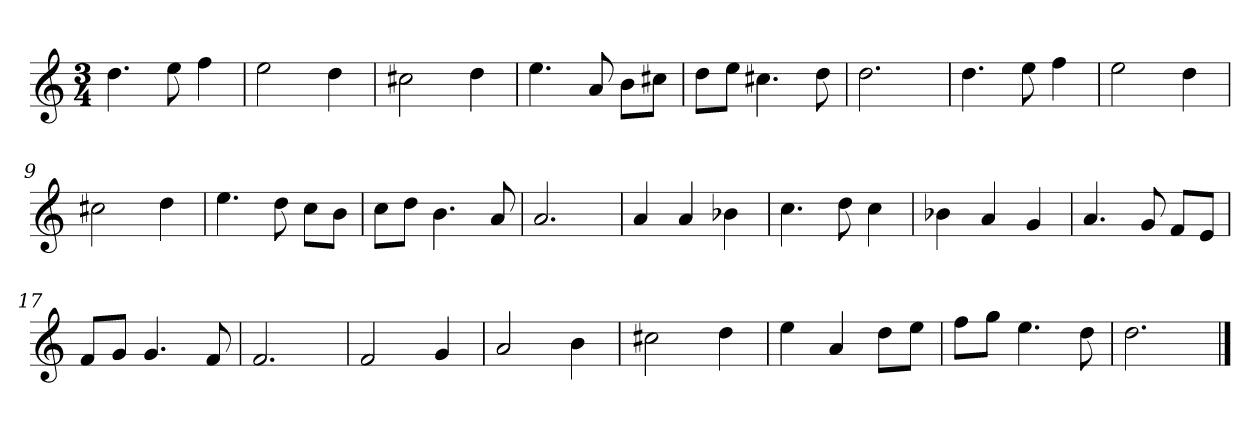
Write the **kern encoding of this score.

**kern
*part1
*staff1
*k[]
*M3/4
*MM120
=1
4.dd
8ee
4ff
=2
2ee
4dd
=3
2cc#X
4dd
=4
4.ee
8a
8bL
8cc#XJ
=5
8ddL
8eeJ
4.cc#X
8dd
=6
2.dd
=7
4.dd
8ee
4ff
=8
2ee
4dd
=9
2cc#X
4dd
=10
4.ee
8dd
8ccL
8bJ
=11
8ccL
8ddJ
4.b
8a
=12
2.a
=13
4a
4a
4b-X
=14
4.cc
8dd
4cc
=15
4b-X
4a
4g
=16
4.a
8g
8fL
8eJ
=17
8fL
8gJ
4.g
8f
=18
2.f
=19
2f
4g
=20
2a
4b
=21
2cc#X
4dd
=22
4ee
4a
8ddL
8eeJ
=23
8ffL
8ggJ
4.ee
8dd
=24
2.dd
==
*-
